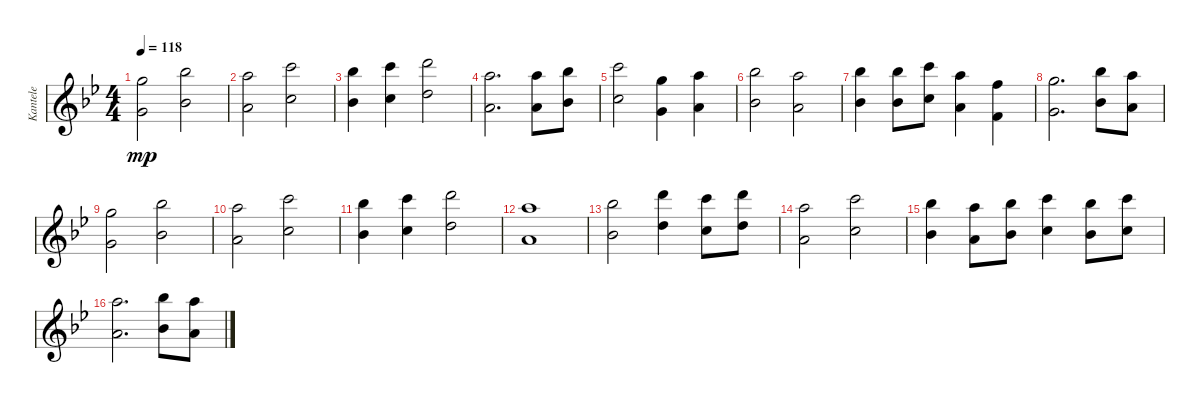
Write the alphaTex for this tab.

\track ("Kantele" "Kantele") {instrument orchestralharp}
\staff {score}
\tuning (E4 B3 G3 D3 A2 E2 B1) {hide}
\ts (4 4)
\tempo 118
\clef g2
\ks gminor
(15.1 8.2).2{dy mp} (18.1 11.2).2 |
(17.1 10.2).2 (20.1 13.2).2 |
(18.1 11.2).4 (20.1 13.2).4 (22.1 15.2).2 |
(17.1 10.2).2{d} (17.1 10.2).8 (18.1 11.2).8 |
(20.1 13.2).2 (15.1 8.2).4 (17.1 10.2).4 |
(18.1 11.2).2 (17.1 10.2).2 |
(18.1 11.2).4 (18.1 11.2).8 (20.1 13.2).8 (17.1 10.2).4 (13.1 6.2).4 |
(15.1 8.2).2{d} (18.1 11.2).8 (17.1 10.2).8 |
(15.1 8.2).2 (6.1 23.2).2 |
(17.1 10.2).2 (20.1 13.2).2 |
(18.1 11.2).4 (20.1 13.2).4 (22.1 15.2).2 |
(17.1 10.2).1 |
(18.1 11.2).2 (22.1 15.2).4 (20.1 13.2).8 (22.1 15.2).8 |
(17.1 10.2).2 (20.1 13.2).2 |
(18.1 11.2).4 (17.1 10.2).8 (18.1 11.2).8 (20.1 13.2).4 (18.1 11.2).8 (20.1 13.2).8 |
(17.1 10.2).2{d} (18.1 11.2).8 (17.1 10.2).8
